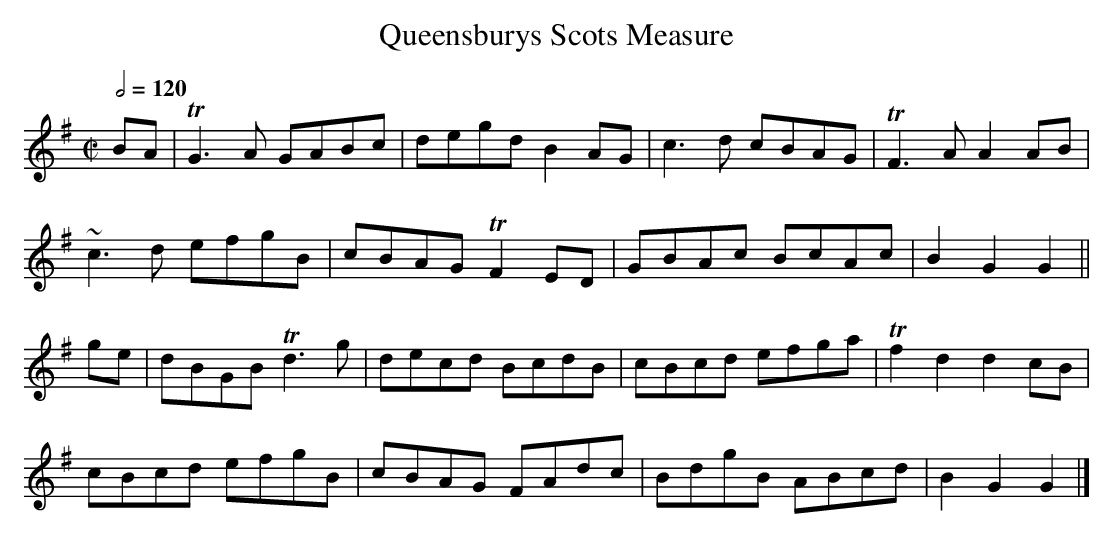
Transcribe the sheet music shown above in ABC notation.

X:1
T:Queensburys Scots Measure
M:C|
L:1/8
Q:1/2=120
K:G
BA|TG3 A  GABc|degd  B2AG|c3 d cBAG|TF3 A A2AB|
   ~c3 d  efgB|cBAG TF2ED|GBAc BcAc| B2G2 G2 ||
ge| dBGB Td3 g|decd  BcdB|cBcd efga|Tf2d2 d2cB|
    cBcd  efgB|cBAG  FAdc|BdgB ABcd| B2G2 G2 |]
